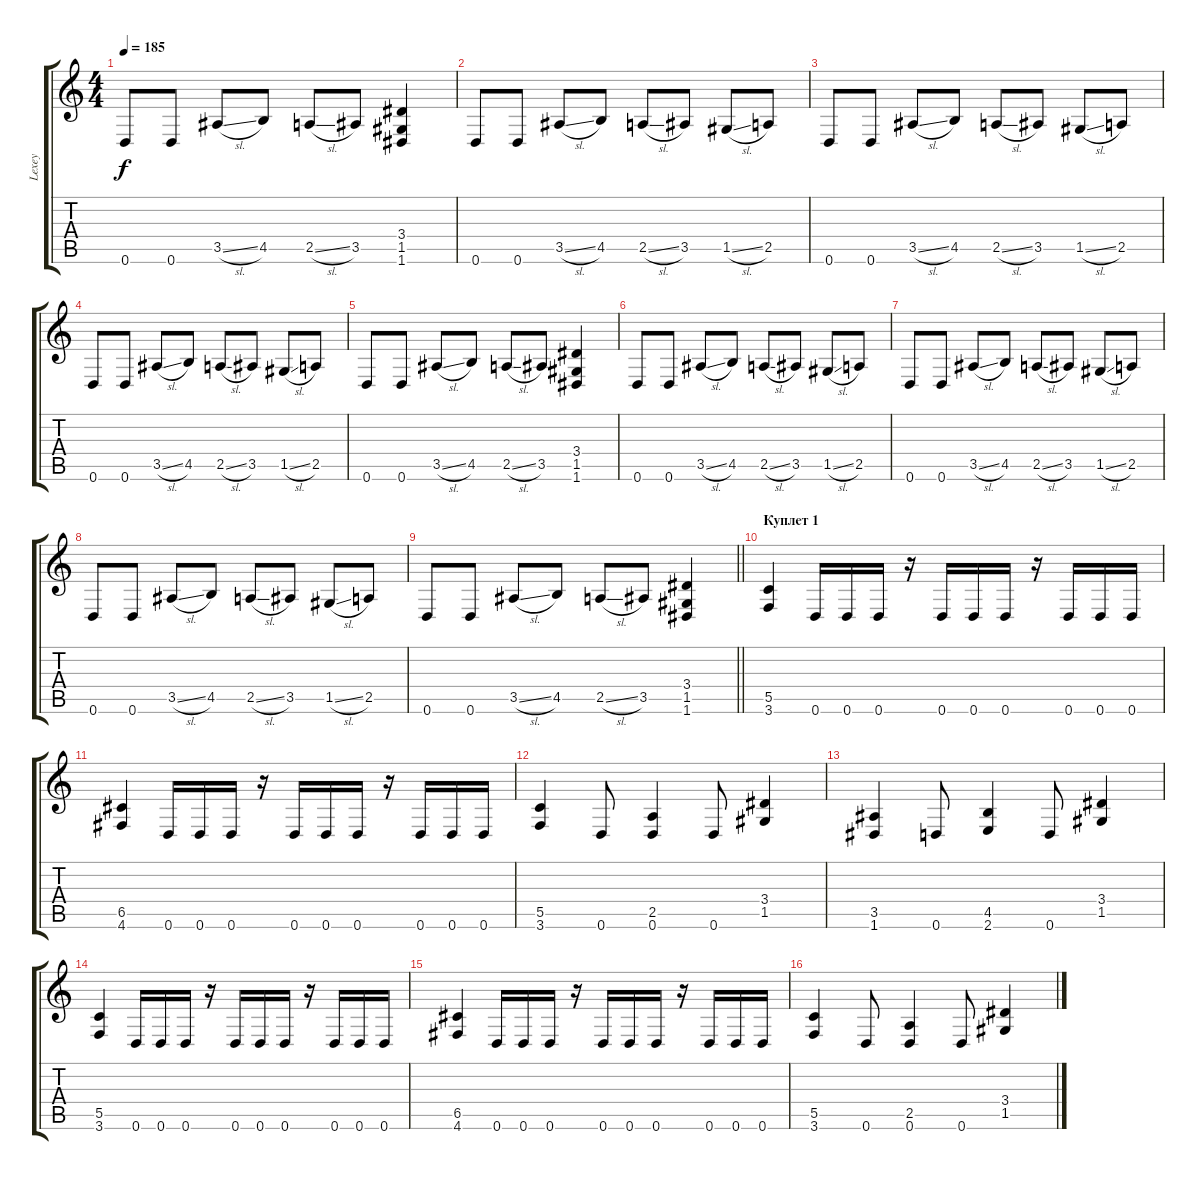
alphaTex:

\track ("Lexey" "Lexey") {instrument distortionguitar}
\staff {score tabs}
\tuning (D4 A3 F3 C3 G2 D2) {hide}
\ts (4 4)
\tempo 185
\clef g2
\ks c
0.6.8{dy f} 0.6.8 3.5{sl}.8 4.5.8 2.5{sl}.8 3.5.8 (3.4 1.5 1.6).4 |
0.6.8 0.6.8 3.5{sl}.8 4.5.8 2.5{sl}.8 3.5.8 1.5{sl}.8 2.5.8 |
0.6.8 0.6.8 3.5{sl}.8 4.5.8 2.5{sl}.8 3.5.8 1.5{sl}.8 2.5.8 |
0.6.8 0.6.8 3.5{sl}.8 4.5.8 2.5{sl}.8 3.5.8 1.5{sl}.8 2.5.8 |
0.6.8 0.6.8 3.5{sl}.8 4.5.8 2.5{sl}.8 3.5.8 (3.4 1.5 1.6).4 |
0.6.8 0.6.8 3.5{sl}.8 4.5.8 2.5{sl}.8 3.5.8 1.5{sl}.8 2.5.8 |
0.6.8 0.6.8 3.5{sl}.8 4.5.8 2.5{sl}.8 3.5.8 1.5{sl}.8 2.5.8 |
0.6.8 0.6.8 3.5{sl}.8 4.5.8 2.5{sl}.8 3.5.8 1.5{sl}.8 2.5.8 |
\barLineRight lightlight
0.6.8 0.6.8 3.5{sl}.8 4.5.8 2.5{sl}.8 3.5.8 (3.4 1.5 1.6).4 |
\section ("" "Куплет 1")
(5.5 3.6).4 0.6.16 0.6.16 0.6.16 r.16 0.6.16 0.6.16 0.6.16 r.16 0.6.16 0.6.16 0.6.16 |
(6.5 4.6).4 0.6.16 0.6.16 0.6.16 r.16 0.6.16 0.6.16 0.6.16 r.16 0.6.16 0.6.16 0.6.16 |
(5.5 3.6).4 0.6.8 (2.5 0.6).4 0.6.8 (3.4 1.5).4 |
(3.5 1.6).4 0.6.8 (4.5 2.6).4 0.6.8 (3.4 1.5).4 |
(5.5 3.6).4 0.6.16 0.6.16 0.6.16 r.16 0.6.16 0.6.16 0.6.16 r.16 0.6.16 0.6.16 0.6.16 |
(6.5 4.6).4 0.6.16 0.6.16 0.6.16 r.16 0.6.16 0.6.16 0.6.16 r.16 0.6.16 0.6.16 0.6.16 |
(5.5 3.6).4 0.6.8 (2.5 0.6).4 0.6.8 (3.4 1.5).4
